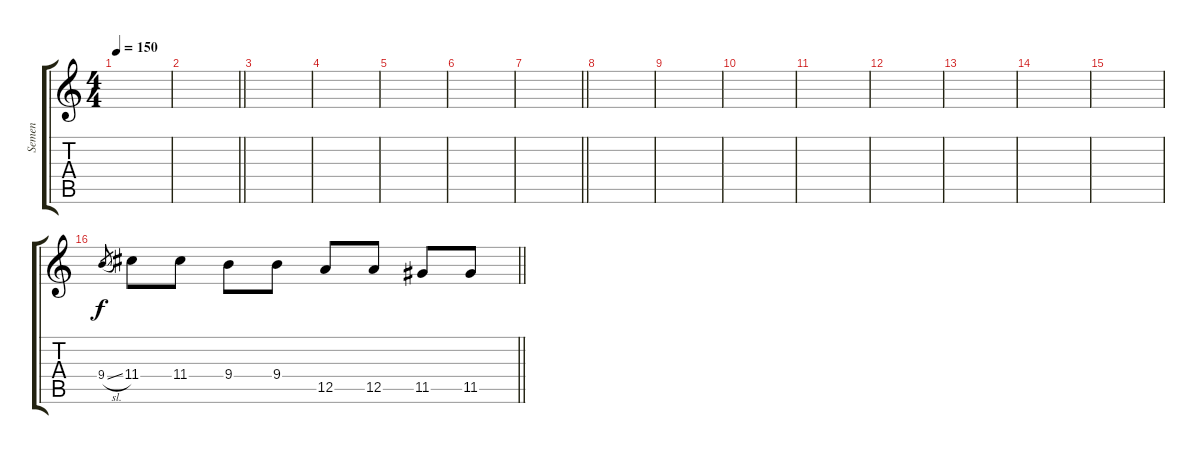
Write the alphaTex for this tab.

\track ("Semen" "Semen") {instrument overdrivenguitar}
\staff {score tabs}
\tuning (E4 B3 G3 D3 A2 E2) {hide}
\ts (4 4)
\tempo 150
\clef g2
\ks c
|
\barLineRight lightlight
|
|
|
|
|
\barLineRight lightlight
|
|
|
|
|
|
|
|
|
\barLineRight lightlight
9.4{sl}.8{gr} 11.4.8 11.4.8 9.4.8 9.4.8 12.5.8 12.5.8 11.5.8 11.5.8
